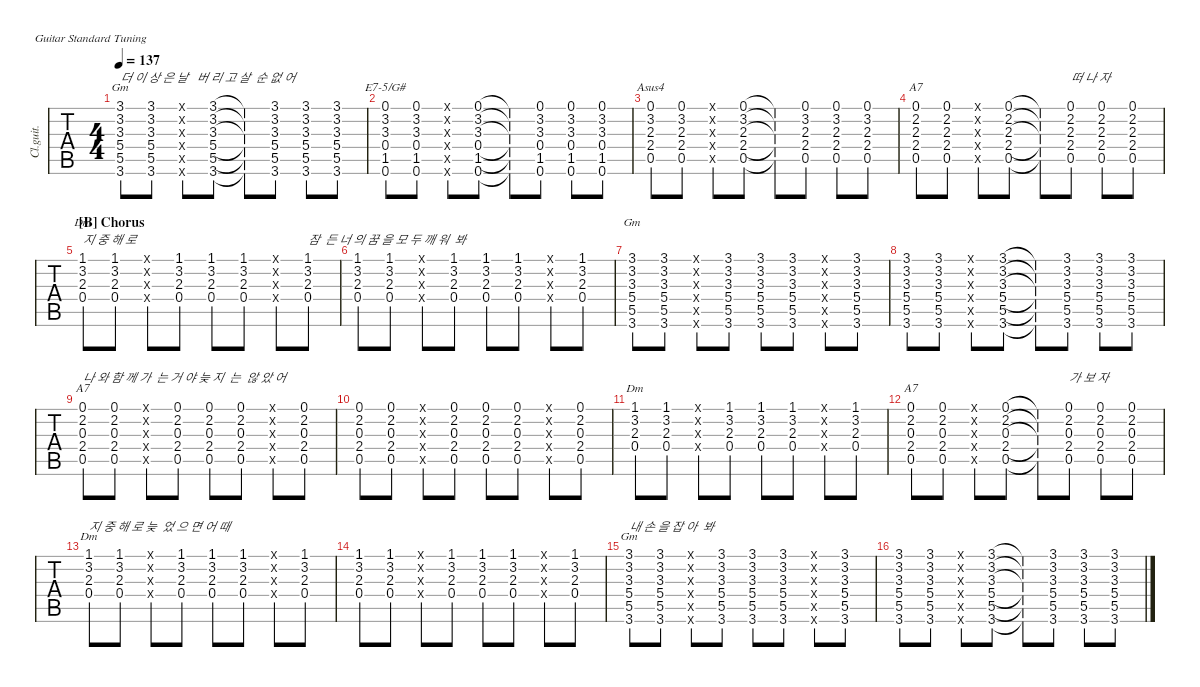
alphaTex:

\defaultSystemsLayout 4
\hideDynamics
\bracketExtendMode nobrackets
\track ("Guitar2" "Cl.guit.") {defaultSystemsLayout 4 instrument electricguitarclean}
\staff {tabs}
\tuning (E4 B3 G3 D3 A2 E2)
\chord ("Dm" 1 3 2 0 x x) {showdiagram false showfingering false}
\chord ("Gm" 3 3 3 5 5 3) {showdiagram false showfingering false barre (3 3 3)}
\chord ("Asus4" 0 3 2 2 0 x) {showdiagram false showfingering false}
\chord ("A7" 0 2 2 2 0 x) {showdiagram false showfingering false}
\chord ("A7" 0 2 0 2 0 x) {showdiagram false showfingering false}
\chord ("E7-5/G#" 0 3 3 0 1 0) {showdiagram false showfingering false}
\ts (4 4)
\tempo 137
\clef g2
\ks f
(5.4{acc forcenatural} 3.3{acc b} 3.2{acc forcenatural} 3.1{acc forcenatural} 5.5{acc forcenatural} 3.6{acc forcenatural}).8{ch "Gm" txt "더 이 상 은 날   버 리 고 살  순 없 어" dy mf} (5.4{acc forcenatural} 3.3{acc b} 3.2{acc forcenatural} 3.1{acc forcenatural} 5.5{acc forcenatural} 3.6{acc forcenatural}).8 (5.4{x acc forcenatural} 3.3{x acc b} 3.2{x acc forcenatural} 3.1{x acc forcenatural} 5.5{x acc forcenatural} 3.6{x acc forcenatural}).8 (5.4{acc forcenatural} 3.3{acc b} 3.2{acc forcenatural} 3.1{acc forcenatural} 5.5{acc forcenatural} 3.6{acc forcenatural}).8 (5.4{t acc forcenatural} 3.3{t acc b} 3.2{t acc forcenatural} 3.1{t acc forcenatural} 5.5{t acc forcenatural} 3.6{t acc forcenatural}).8 (5.4{acc forcenatural} 3.3{acc b} 3.2{acc forcenatural} 3.1{acc forcenatural} 5.5{acc forcenatural} 3.6{acc forcenatural}).8 (5.4{acc forcenatural} 3.3{acc b} 3.2{acc forcenatural} 3.1{acc forcenatural} 5.5{acc forcenatural} 3.6{acc forcenatural}).8 (5.4{acc forcenatural} 3.3{acc b} 3.2{acc forcenatural} 3.1{acc forcenatural} 5.5{acc forcenatural} 3.6{acc forcenatural}).8 |
(1.5{acc b} 0.4{acc forcenatural} 3.2{acc forcenatural} 0.1{acc forcenatural} 3.3{acc b} 0.6{acc forcenatural}).8{ch "E7-5/G#"} (1.5{acc b} 0.4{acc forcenatural} 3.2{acc forcenatural} 0.1{acc forcenatural} 3.3{acc b} 0.6{acc forcenatural}).8 (1.5{x acc b} 0.4{x acc forcenatural} 3.2{x acc forcenatural} 0.1{x acc forcenatural} 3.3{x acc b} 0.6{x acc forcenatural}).8 (1.5{acc b} 0.4{acc forcenatural} 3.2{acc forcenatural} 0.1{acc forcenatural} 3.3{acc b} 0.6{acc forcenatural}).8 (1.5{t acc b} 0.4{t acc forcenatural} 3.2{t acc forcenatural} 0.1{t acc forcenatural} 3.3{t acc b} 0.6{t acc forcenatural}).8 (1.5{acc b} 0.4{acc forcenatural} 3.2{acc forcenatural} 0.1{acc forcenatural} 3.3{acc b} 0.6{acc forcenatural}).8 (1.5{acc b} 0.4{acc forcenatural} 3.2{acc forcenatural} 0.1{acc forcenatural} 3.3{acc b} 0.6{acc forcenatural}).8 (1.5{acc b} 0.4{acc forcenatural} 3.2{acc forcenatural} 0.1{acc forcenatural} 3.3{acc b} 0.6{acc forcenatural}).8 |
(0.5{acc forcenatural} 2.4{acc forcenatural} 2.3{acc forcenatural} 3.2{acc forcenatural} 0.1{acc forcenatural}).8{ch "Asus4"} (0.5{acc forcenatural} 2.4{acc forcenatural} 2.3{acc forcenatural} 3.2{acc forcenatural} 0.1{acc forcenatural}).8 (0.5{x acc forcenatural} 2.4{x acc forcenatural} 2.3{x acc forcenatural} 3.2{x acc forcenatural} 0.1{x acc forcenatural}).8 (0.5{acc forcenatural} 2.4{acc forcenatural} 2.3{acc forcenatural} 3.2{acc forcenatural} 0.1{acc forcenatural}).8 (0.5{t acc forcenatural} 2.4{t acc forcenatural} 2.3{t acc forcenatural} 3.2{t acc forcenatural} 0.1{t acc forcenatural}).8 (0.5{acc forcenatural} 2.4{acc forcenatural} 2.3{acc forcenatural} 3.2{acc forcenatural} 0.1{acc forcenatural}).8 (0.5{acc forcenatural} 2.4{acc forcenatural} 2.3{acc forcenatural} 3.2{acc forcenatural} 0.1{acc forcenatural}).8 (0.5{acc forcenatural} 2.4{acc forcenatural} 2.3{acc forcenatural} 3.2{acc forcenatural} 0.1{acc forcenatural}).8 |
(0.5{acc forcenatural} 2.4{acc forcenatural} 2.3{acc forcenatural} 2.2{acc b} 0.1{acc forcenatural}).8{ch "A7"} (0.5{acc forcenatural} 2.4{acc forcenatural} 2.3{acc forcenatural} 2.2{acc b} 0.1{acc forcenatural}).8 (0.5{x acc forcenatural} 2.4{x acc forcenatural} 2.3{x acc forcenatural} 3.2{x acc forcenatural} 0.1{x acc forcenatural}).8 (0.5{acc forcenatural} 2.4{acc forcenatural} 2.3{acc forcenatural} 2.2{acc b} 0.1{acc forcenatural}).8 (0.5{t acc forcenatural} 2.4{t acc forcenatural} 2.3{t acc forcenatural} 2.2{t acc b} 0.1{t acc forcenatural}).8 (0.5{acc forcenatural} 2.4{acc forcenatural} 2.3{acc forcenatural} 2.2{acc b} 0.1{acc forcenatural}).8{txt "떠 나 자"} (0.5{acc forcenatural} 2.4{acc forcenatural} 2.3{acc forcenatural} 2.2{acc b} 0.1{acc forcenatural}).8 (0.5{acc forcenatural} 2.4{acc forcenatural} 2.3{acc forcenatural} 2.2{acc b} 0.1{acc forcenatural}).8 |
\section ("B" "Chorus")
(0.4{acc forcenatural} 2.3{acc forcenatural} 3.2{acc forcenatural} 1.1{acc forcenatural}).8{ch "Dm" txt "지 중 해 로"} (0.4{acc forcenatural} 2.3{acc forcenatural} 3.2{acc forcenatural} 1.1{acc forcenatural}).8 (0.4{x acc forcenatural} 2.3{x acc forcenatural} 3.2{x acc forcenatural} 1.1{x acc forcenatural}).8 (0.4{acc forcenatural} 2.3{acc forcenatural} 3.2{acc forcenatural} 1.1{acc forcenatural}).8 (0.4{acc forcenatural} 2.3{acc forcenatural} 3.2{acc forcenatural} 1.1{acc forcenatural}).8 (0.4{acc forcenatural} 2.3{acc forcenatural} 3.2{acc forcenatural} 1.1{acc forcenatural}).8 (0.4{x acc forcenatural} 2.3{x acc forcenatural} 3.2{x acc forcenatural} 1.1{x acc forcenatural}).8 (0.4{acc forcenatural} 2.3{acc forcenatural} 3.2{acc forcenatural} 1.1{acc forcenatural}).8{txt "잠  든 너 의 꿈 을 모 두 깨 워  봐"} |
(0.4{acc forcenatural} 2.3{acc forcenatural} 3.2{acc forcenatural} 1.1{acc forcenatural}).8 (0.4{acc forcenatural} 2.3{acc forcenatural} 3.2{acc forcenatural} 1.1{acc forcenatural}).8 (0.4{x acc forcenatural} 2.3{x acc forcenatural} 3.2{x acc forcenatural} 1.1{x acc forcenatural}).8 (0.4{acc forcenatural} 2.3{acc forcenatural} 3.2{acc forcenatural} 1.1{acc forcenatural}).8 (0.4{acc forcenatural} 2.3{acc forcenatural} 3.2{acc forcenatural} 1.1{acc forcenatural}).8 (0.4{acc forcenatural} 2.3{acc forcenatural} 3.2{acc forcenatural} 1.1{acc forcenatural}).8 (0.4{x acc forcenatural} 2.3{x acc forcenatural} 3.2{x acc forcenatural} 1.1{x acc forcenatural}).8 (0.4{acc forcenatural} 2.3{acc forcenatural} 3.2{acc forcenatural} 1.1{acc forcenatural}).8 |
(5.4{acc forcenatural} 3.3{acc b} 3.2{acc forcenatural} 3.1{acc forcenatural} 5.5{acc forcenatural} 3.6{acc forcenatural}).8{ch "Gm"} (5.4{acc forcenatural} 3.3{acc b} 3.2{acc forcenatural} 3.1{acc forcenatural} 5.5{acc forcenatural} 3.6{acc forcenatural}).8 (5.4{x acc forcenatural} 3.3{x acc b} 3.2{x acc forcenatural} 3.1{x acc forcenatural} 5.5{x acc forcenatural} 3.6{x acc forcenatural}).8 (5.4{acc forcenatural} 3.3{acc b} 3.2{acc forcenatural} 3.1{acc forcenatural} 5.5{acc forcenatural} 3.6{acc forcenatural}).8 (5.4{acc forcenatural} 3.3{acc b} 3.2{acc forcenatural} 3.1{acc forcenatural} 5.5{acc forcenatural} 3.6{acc forcenatural}).8 (5.4{acc forcenatural} 3.3{acc b} 3.2{acc forcenatural} 3.1{acc forcenatural} 5.5{acc forcenatural} 3.6{acc forcenatural}).8 (5.4{x acc forcenatural} 3.3{x acc b} 3.2{x acc forcenatural} 3.1{x acc forcenatural} 5.5{x acc forcenatural} 3.6{x acc forcenatural}).8 (5.4{acc forcenatural} 3.3{acc b} 3.2{acc forcenatural} 3.1{acc forcenatural} 5.5{acc forcenatural} 3.6{acc forcenatural}).8 |
(5.4{acc forcenatural} 3.3{acc b} 3.2{acc forcenatural} 3.1{acc forcenatural} 5.5{acc forcenatural} 3.6{acc forcenatural}).8 (5.4{acc forcenatural} 3.3{acc b} 3.2{acc forcenatural} 3.1{acc forcenatural} 5.5{acc forcenatural} 3.6{acc forcenatural}).8 (5.4{x acc forcenatural} 3.3{x acc b} 3.2{x acc forcenatural} 3.1{x acc forcenatural} 5.5{x acc forcenatural} 3.6{x acc forcenatural}).8 (5.4{acc forcenatural} 3.3{acc b} 3.2{acc forcenatural} 3.1{acc forcenatural} 5.5{acc forcenatural} 3.6{acc forcenatural}).8 (5.4{t acc forcenatural} 3.3{t acc b} 3.2{t acc forcenatural} 3.1{t acc forcenatural} 5.5{t acc forcenatural} 3.6{t acc forcenatural}).8 (5.4{acc forcenatural} 3.3{acc b} 3.2{acc forcenatural} 3.1{acc forcenatural} 5.5{acc forcenatural} 3.6{acc forcenatural}).8 (5.4{acc forcenatural} 3.3{acc b} 3.2{acc forcenatural} 3.1{acc forcenatural} 5.5{acc forcenatural} 3.6{acc forcenatural}).8 (5.4{acc forcenatural} 3.3{acc b} 3.2{acc forcenatural} 3.1{acc forcenatural} 5.5{acc forcenatural} 3.6{acc forcenatural}).8 |
(0.5{acc forcenatural} 2.4{acc forcenatural} 0.3{acc forcenatural} 2.2{acc b} 0.1{acc forcenatural}).8{ch "A7" txt "나 와 함 께 가  는 거 야 늦 지  는  않 았 어"} (0.5{acc forcenatural} 2.4{acc forcenatural} 0.3{acc forcenatural} 2.2{acc b} 0.1{acc forcenatural}).8 (0.5{x acc forcenatural} 2.4{x acc forcenatural} 0.3{x acc forcenatural} 2.2{x acc b} 0.1{x acc forcenatural}).8 (0.5{acc forcenatural} 2.4{acc forcenatural} 0.3{acc forcenatural} 2.2{acc b} 0.1{acc forcenatural}).8 (0.5{acc forcenatural} 2.4{acc forcenatural} 0.3{acc forcenatural} 2.2{acc b} 0.1{acc forcenatural}).8 (0.5{acc forcenatural} 2.4{acc forcenatural} 0.3{acc forcenatural} 2.2{acc b} 0.1{acc forcenatural}).8 (0.5{x acc forcenatural} 2.4{x acc forcenatural} 0.3{x acc forcenatural} 2.2{x acc b} 0.1{x acc forcenatural}).8 (0.5{acc forcenatural} 2.4{acc forcenatural} 0.3{acc forcenatural} 2.2{acc b} 0.1{acc forcenatural}).8 |
(0.5{acc forcenatural} 2.4{acc forcenatural} 0.3{acc forcenatural} 2.2{acc b} 0.1{acc forcenatural}).8 (0.5{acc forcenatural} 2.4{acc forcenatural} 0.3{acc forcenatural} 2.2{acc b} 0.1{acc forcenatural}).8 (0.5{x acc forcenatural} 2.4{x acc forcenatural} 0.3{x acc forcenatural} 2.2{x acc b} 0.1{x acc forcenatural}).8 (0.5{acc forcenatural} 2.4{acc forcenatural} 0.3{acc forcenatural} 2.2{acc b} 0.1{acc forcenatural}).8 (0.5{acc forcenatural} 2.4{acc forcenatural} 0.3{acc forcenatural} 2.2{acc b} 0.1{acc forcenatural}).8 (0.5{acc forcenatural} 2.4{acc forcenatural} 0.3{acc forcenatural} 2.2{acc b} 0.1{acc forcenatural}).8 (0.5{x acc forcenatural} 2.4{x acc forcenatural} 0.3{x acc forcenatural} 2.2{x acc b} 0.1{x acc forcenatural}).8 (0.5{acc forcenatural} 2.4{acc forcenatural} 0.3{acc forcenatural} 2.2{acc b} 0.1{acc forcenatural}).8 |
(0.4{acc forcenatural} 2.3{acc forcenatural} 3.2{acc forcenatural} 1.1{acc forcenatural}).8{ch "Dm"} (0.4{acc forcenatural} 2.3{acc forcenatural} 3.2{acc forcenatural} 1.1{acc forcenatural}).8 (0.4{x acc forcenatural} 2.3{x acc forcenatural} 3.2{x acc forcenatural} 1.1{x acc forcenatural}).8 (0.4{acc forcenatural} 2.3{acc forcenatural} 3.2{acc forcenatural} 1.1{acc forcenatural}).8 (0.4{acc forcenatural} 2.3{acc forcenatural} 3.2{acc forcenatural} 1.1{acc forcenatural}).8 (0.4{acc forcenatural} 2.3{acc forcenatural} 3.2{acc forcenatural} 1.1{acc forcenatural}).8 (0.4{x acc forcenatural} 2.3{x acc forcenatural} 3.2{x acc forcenatural} 1.1{x acc forcenatural}).8 (0.4{acc forcenatural} 2.3{acc forcenatural} 3.2{acc forcenatural} 1.1{acc forcenatural}).8 |
(0.5{acc forcenatural} 2.4{acc forcenatural} 0.3{acc forcenatural} 2.2{acc b} 0.1{acc forcenatural}).8{ch "A7"} (0.5{acc forcenatural} 2.4{acc forcenatural} 0.3{acc forcenatural} 2.2{acc b} 0.1{acc forcenatural}).8 (0.5{x acc forcenatural} 2.4{x acc forcenatural} 0.3{x acc forcenatural} 2.2{x acc b} 0.1{x acc forcenatural}).8 (0.5{acc forcenatural} 2.4{acc forcenatural} 0.3{acc forcenatural} 2.2{acc b} 0.1{acc forcenatural}).8 (0.5{t acc forcenatural} 2.4{t acc forcenatural} 0.3{t acc forcenatural} 2.2{t acc b} 0.1{t acc forcenatural}).8 (0.5{acc forcenatural} 2.4{acc forcenatural} 0.3{acc forcenatural} 2.2{acc b} 0.1{acc forcenatural}).8{txt "가 보 자"} (0.5{acc forcenatural} 2.4{acc forcenatural} 0.3{acc forcenatural} 2.2{acc b} 0.1{acc forcenatural}).8 (0.5{acc forcenatural} 2.4{acc forcenatural} 0.3{acc forcenatural} 2.2{acc b} 0.1{acc forcenatural}).8 |
(0.4{acc forcenatural} 2.3{acc forcenatural} 3.2{acc forcenatural} 1.1{acc forcenatural}).8{ch "Dm" txt "지 중 해 로 늦  었 으 면 어 때"} (0.4{acc forcenatural} 2.3{acc forcenatural} 3.2{acc forcenatural} 1.1{acc forcenatural}).8 (0.4{x acc forcenatural} 2.3{x acc forcenatural} 3.2{x acc forcenatural} 1.1{x acc forcenatural}).8 (0.4{acc forcenatural} 2.3{acc forcenatural} 3.2{acc forcenatural} 1.1{acc forcenatural}).8 (0.4{acc forcenatural} 2.3{acc forcenatural} 3.2{acc forcenatural} 1.1{acc forcenatural}).8 (0.4{acc forcenatural} 2.3{acc forcenatural} 3.2{acc forcenatural} 1.1{acc forcenatural}).8 (0.4{x acc forcenatural} 2.3{x acc forcenatural} 3.2{x acc forcenatural} 1.1{x acc forcenatural}).8 (0.4{acc forcenatural} 2.3{acc forcenatural} 3.2{acc forcenatural} 1.1{acc forcenatural}).8 |
(0.4{acc forcenatural} 2.3{acc forcenatural} 3.2{acc forcenatural} 1.1{acc forcenatural}).8 (0.4{acc forcenatural} 2.3{acc forcenatural} 3.2{acc forcenatural} 1.1{acc forcenatural}).8 (0.4{x acc forcenatural} 2.3{x acc forcenatural} 3.2{x acc forcenatural} 1.1{x acc forcenatural}).8 (0.4{acc forcenatural} 2.3{acc forcenatural} 3.2{acc forcenatural} 1.1{acc forcenatural}).8 (0.4{acc forcenatural} 2.3{acc forcenatural} 3.2{acc forcenatural} 1.1{acc forcenatural}).8 (0.4{acc forcenatural} 2.3{acc forcenatural} 3.2{acc forcenatural} 1.1{acc forcenatural}).8 (0.4{x acc forcenatural} 2.3{x acc forcenatural} 3.2{x acc forcenatural} 1.1{x acc forcenatural}).8 (0.4{acc forcenatural} 2.3{acc forcenatural} 3.2{acc forcenatural} 1.1{acc forcenatural}).8 |
(5.4{acc forcenatural} 3.3{acc b} 3.2{acc forcenatural} 3.1{acc forcenatural} 5.5{acc forcenatural} 3.6{acc forcenatural}).8{ch "Gm" txt "내 손 을 잡 아  봐"} (5.4{acc forcenatural} 3.3{acc b} 3.2{acc forcenatural} 3.1{acc forcenatural} 5.5{acc forcenatural} 3.6{acc forcenatural}).8 (5.4{x acc forcenatural} 3.3{x acc b} 3.2{x acc forcenatural} 3.1{x acc forcenatural} 5.5{x acc forcenatural} 3.6{x acc forcenatural}).8 (5.4{acc forcenatural} 3.3{acc b} 3.2{acc forcenatural} 3.1{acc forcenatural} 5.5{acc forcenatural} 3.6{acc forcenatural}).8 (5.4{acc forcenatural} 3.3{acc b} 3.2{acc forcenatural} 3.1{acc forcenatural} 5.5{acc forcenatural} 3.6{acc forcenatural}).8 (5.4{acc forcenatural} 3.3{acc b} 3.2{acc forcenatural} 3.1{acc forcenatural} 5.5{acc forcenatural} 3.6{acc forcenatural}).8 (5.4{x acc forcenatural} 3.3{x acc b} 3.2{x acc forcenatural} 3.1{x acc forcenatural} 5.5{x acc forcenatural} 3.6{x acc forcenatural}).8 (5.4{acc forcenatural} 3.3{acc b} 3.2{acc forcenatural} 3.1{acc forcenatural} 5.5{acc forcenatural} 3.6{acc forcenatural}).8 |
(5.4{acc forcenatural} 3.3{acc b} 3.2{acc forcenatural} 3.1{acc forcenatural} 5.5{acc forcenatural} 3.6{acc forcenatural}).8 (5.4{acc forcenatural} 3.3{acc b} 3.2{acc forcenatural} 3.1{acc forcenatural} 5.5{acc forcenatural} 3.6{acc forcenatural}).8 (5.4{x acc forcenatural} 3.3{x acc b} 3.2{x acc forcenatural} 3.1{x acc forcenatural} 5.5{x acc forcenatural} 3.6{x acc forcenatural}).8 (5.4{acc forcenatural} 3.3{acc b} 3.2{acc forcenatural} 3.1{acc forcenatural} 5.5{acc forcenatural} 3.6{acc forcenatural}).8 (5.4{t acc forcenatural} 3.3{t acc b} 3.2{t acc forcenatural} 3.1{t acc forcenatural} 5.5{t acc forcenatural} 3.6{t acc forcenatural}).8 (5.4{acc forcenatural} 3.3{acc b} 3.2{acc forcenatural} 3.1{acc forcenatural} 5.5{acc forcenatural} 3.6{acc forcenatural}).8 (5.4{acc forcenatural} 3.3{acc b} 3.2{acc forcenatural} 3.1{acc forcenatural} 5.5{acc forcenatural} 3.6{acc forcenatural}).8 (5.4{acc forcenatural} 3.3{acc b} 3.2{acc forcenatural} 3.1{acc forcenatural} 5.5{acc forcenatural} 3.6{acc forcenatural}).8
